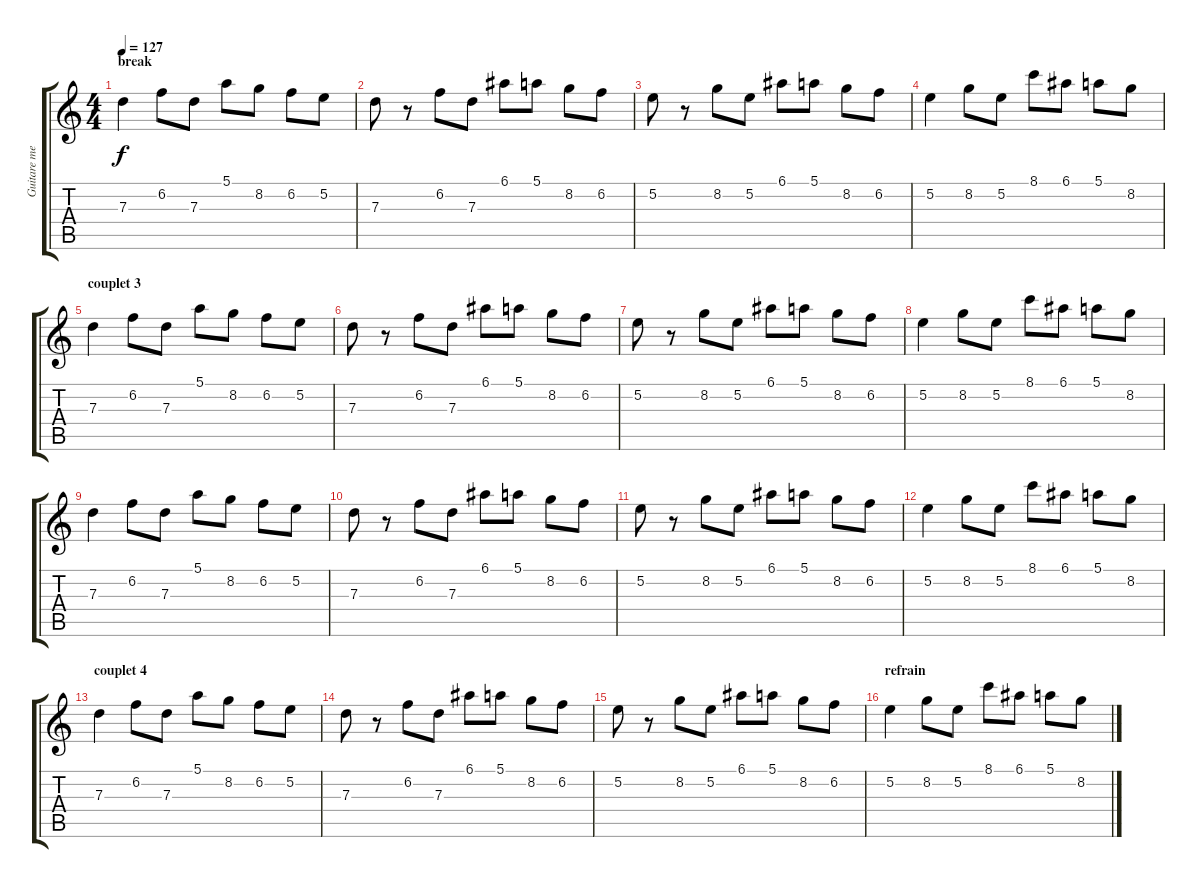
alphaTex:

\track ("Guitare melodie" "Guitare me") {instrument acousticguitarsteel}
\staff {score tabs}
\tuning (E4 B3 G3 D3 A2 E2) {hide}
\ts (4 4)
\section ("" "break")
\tempo 127
\clef g2
\ks c
7.3.4{dy f} 6.2.8 7.3.8 5.1.8 8.2.8 6.2.8 5.2.8 |
7.3.8 r.8 6.2.8 7.3.8 6.1.8 5.1.8 8.2.8 6.2.8 |
5.2.8 r.8 8.2.8 5.2.8 6.1.8 5.1.8 8.2.8 6.2.8 |
5.2.4 8.2.8 5.2.8 8.1.8 6.1.8 5.1.8 8.2.8 |
\section ("" "couplet 3")
7.3.4 6.2.8 7.3.8 5.1.8 8.2.8 6.2.8 5.2.8 |
7.3.8 r.8 6.2.8 7.3.8 6.1.8 5.1.8 8.2.8 6.2.8 |
5.2.8 r.8 8.2.8 5.2.8 6.1.8 5.1.8 8.2.8 6.2.8 |
5.2.4 8.2.8 5.2.8 8.1.8 6.1.8 5.1.8 8.2.8 |
7.3.4 6.2.8 7.3.8 5.1.8 8.2.8 6.2.8 5.2.8 |
7.3.8 r.8 6.2.8 7.3.8 6.1.8 5.1.8 8.2.8 6.2.8 |
5.2.8 r.8 8.2.8 5.2.8 6.1.8 5.1.8 8.2.8 6.2.8 |
5.2.4 8.2.8 5.2.8 8.1.8 6.1.8 5.1.8 8.2.8 |
\section ("" "couplet 4")
7.3.4 6.2.8 7.3.8 5.1.8 8.2.8 6.2.8 5.2.8 |
7.3.8 r.8 6.2.8 7.3.8 6.1.8 5.1.8 8.2.8 6.2.8 |
5.2.8 r.8 8.2.8 5.2.8 6.1.8 5.1.8 8.2.8 6.2.8 |
\section ("" "refrain")
5.2.4 8.2.8 5.2.8 8.1.8 6.1.8 5.1.8 8.2.8
